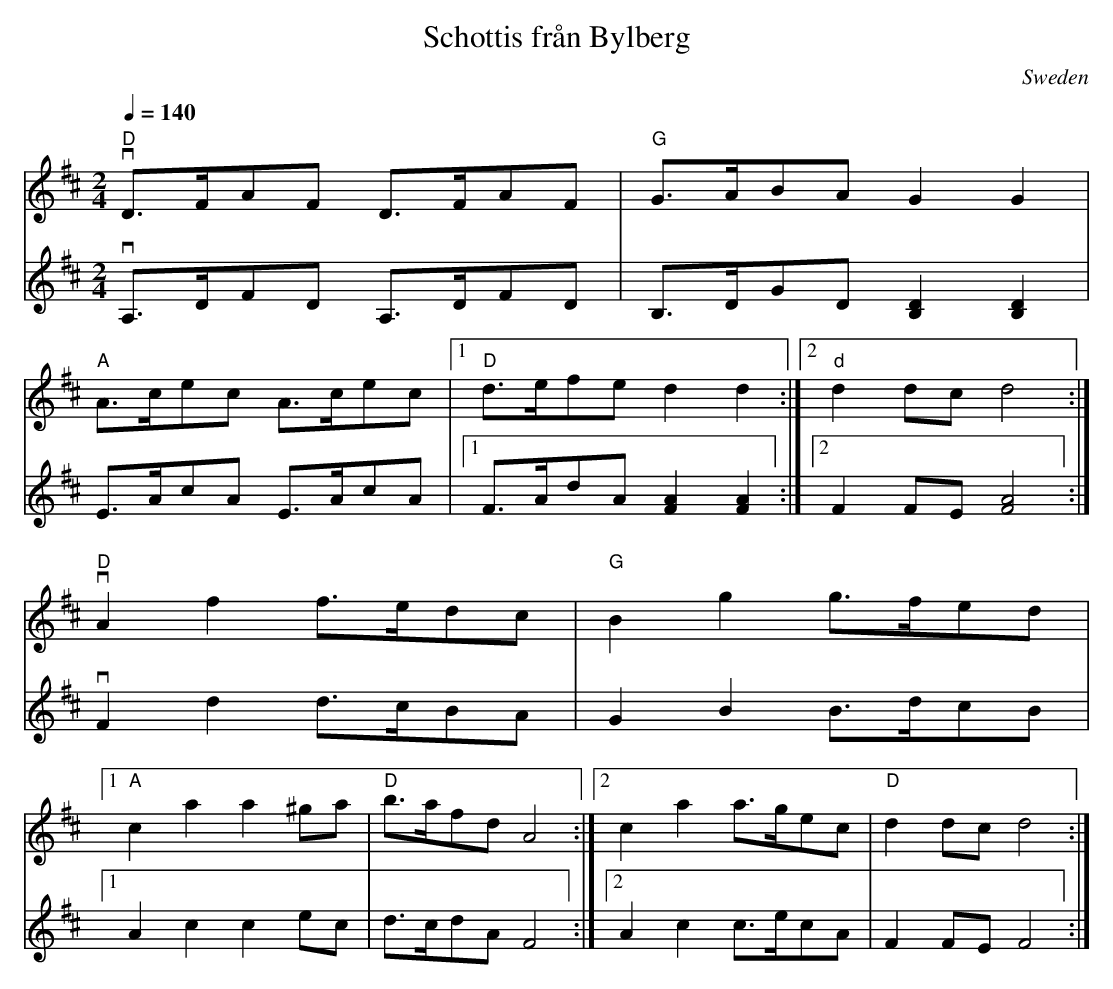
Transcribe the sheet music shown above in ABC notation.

X:1
T:Schottis fr\aan Bylberg
O:Sweden
M:2/4
L:1/8
Q:1/4=140
K:D
[V:1]"D"vD>FAF D>FAF | "G"G>ABA G2 G2 |
[V:2]vA,>DFD A,>DFD | B,>DGD [B,2D2] [B,2D2] |
[V:1]"A"A>cec A>cec |[1 "D"d>efe d2 d2 :|[2 "d"d2 dc d4 :|
[V:2] E>AcA E>AcA |[1 F>AdA [F2A2] [F2A2] :|[2 F2 FE [F4A4] :|
[V:1]"D"vA2 f2 f>edc | "G"B2 g2 g>fed |
[V:2]vF2 d2 d>cBA | G2 B2 B>dcB |
[V:1][1 "A"c2 a2 a2 ^ga | "D"b>afd A4 :|[2c2 a2 a>gec | "D"d2 dc d4 :|
[V:2][1 A2 c2 c2 ec | d>cdA F4 :|[2 A2 c2 c>ecA | F2 FE F4 :|
